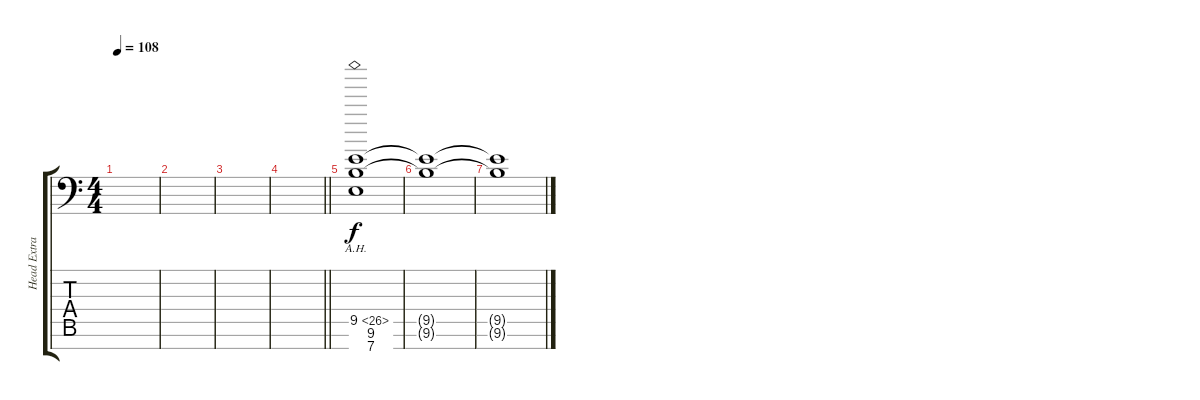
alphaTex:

\track ("Head Extra Guitar" "Head Extra") {instrument distortionguitar}
\staff {score tabs}
\tuning (D4 A3 F3 C3 G2 D2 A1) {hide}
\ts (4 4)
\tempo 108
\clef f4
\ks c
|
|
|
\barLineRight lightlight
|
\section ("" "")
(9.5{ah 17} 9.6 7.7).1{volume 0} |
(9.5{t} 9.6{t}).1 |
(9.5{t} 9.6{t}).1
